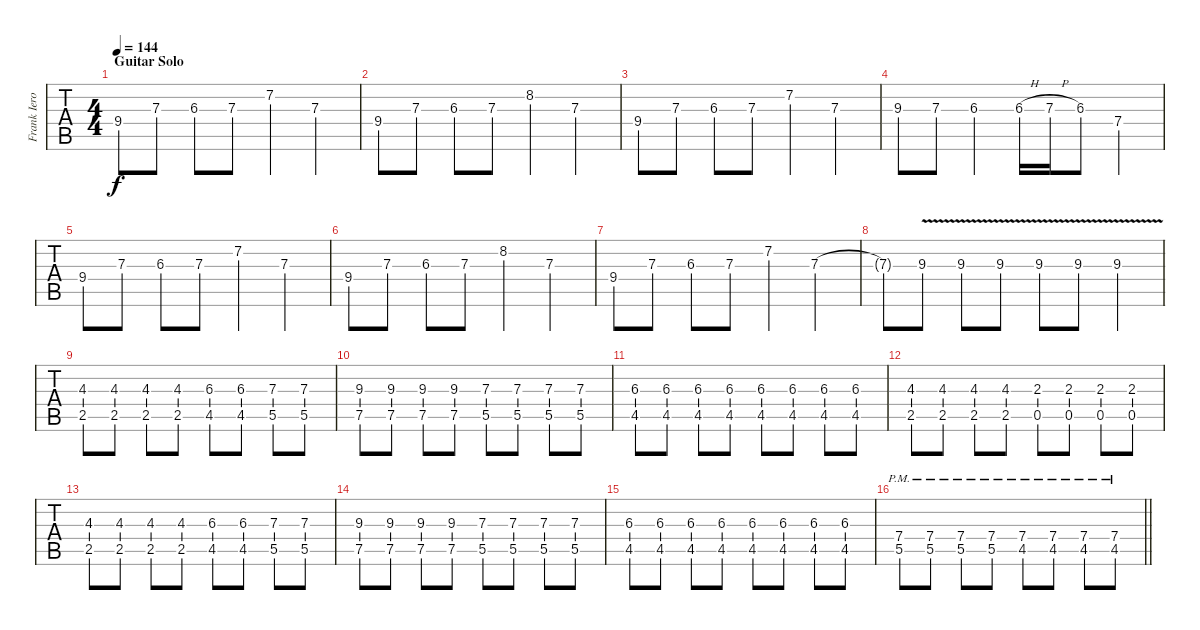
\track ("Frank Iero - Distortion" "Frank Iero") {instrument distortionguitar}
\staff {tabs}
\tuning (E4 B3 G3 D3 A2 E2) {hide}
\ts (4 4)
\section ("" "Guitar Solo")
\tempo 144
\clef g2
\ks c
9.4.8{dy f volume 10 balance 8} 7.3.8 6.3.8 7.3.8 7.2.4 7.3.4 |
9.4.8 7.3.8 6.3.8 7.3.8 8.2.4 7.3.4 |
9.4.8 7.3.8 6.3.8 7.3.8 7.2.4 7.3.4 |
9.3.8 7.3.8 6.3.4 6.3{h}.16 7.3{h}.16 6.3.8 7.4.4 |
9.4.8 7.3.8 6.3.8 7.3.8 7.2.4 7.3.4 |
9.4.8 7.3.8 6.3.8 7.3.8 8.2.4 7.3.4 |
9.4.8 7.3.8 6.3.8 7.3.8 7.2.4 7.3.4 |
7.3{t}.8 9.3{v}.8 9.3{v}.8 9.3{v}.8 9.3{v}.8 9.3{v}.8 9.3{v}.4 |
(4.3 2.5).8 (4.3 2.5).8 (4.3 2.5).8 (4.3 2.5).8 (6.3 4.5).8 (6.3 4.5).8 (7.3 5.5).8 (7.3 5.5).8 |
(9.3 7.5).8 (9.3 7.5).8 (9.3 7.5).8 (9.3 7.5).8 (7.3 5.5).8 (7.3 5.5).8 (7.3 5.5).8 (7.3 5.5).8 |
(6.3 4.5).8 (6.3 4.5).8 (6.3 4.5).8 (6.3 4.5).8 (6.3 4.5).8 (6.3 4.5).8 (6.3 4.5).8 (6.3 4.5).8 |
(4.3 2.5).8 (4.3 2.5).8 (4.3 2.5).8 (4.3 2.5).8 (2.3 0.5).8 (2.3 0.5).8 (2.3 0.5).8 (2.3 0.5).8 |
(4.3 2.5).8 (4.3 2.5).8 (4.3 2.5).8 (4.3 2.5).8 (6.3 4.5).8 (6.3 4.5).8 (7.3 5.5).8 (7.3 5.5).8 |
(9.3 7.5).8 (9.3 7.5).8 (9.3 7.5).8 (9.3 7.5).8 (7.3 5.5).8 (7.3 5.5).8 (7.3 5.5).8 (7.3 5.5).8 |
(6.3 4.5).8 (6.3 4.5).8 (6.3 4.5).8 (6.3 4.5).8 (6.3 4.5).8 (6.3 4.5).8 (6.3 4.5).8 (6.3 4.5).8 |
\barLineRight lightlight
(7.4{pm} 5.5{pm}).8 (7.4{pm} 5.5{pm}).8 (7.4{pm} 5.5{pm}).8 (7.4{pm} 5.5{pm}).8 (7.4{pm} 4.5{pm}).8 (7.4{pm} 4.5{pm}).8 (7.4{pm} 4.5{pm}).8 (7.4{pm} 4.5{pm}).8
